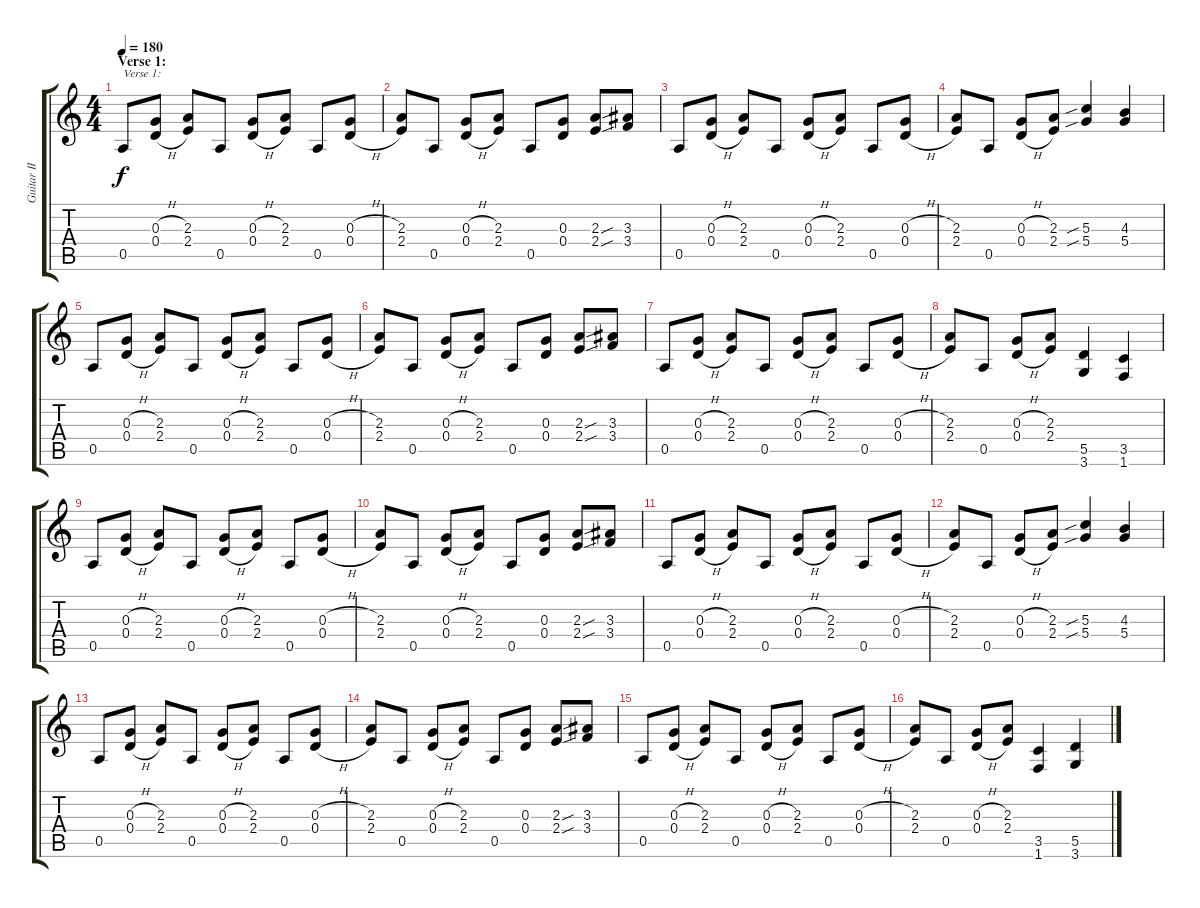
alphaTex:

\track ("Guitar II" "Guitar II") {instrument distortionguitar}
\staff {score tabs}
\tuning (E4 B3 G3 D3 A2 E2) {hide}
\ts (4 4)
\section ("" "Verse 1:")
\tempo 180
\clef g2
\ks c
0.5.8{txt "Verse 1:" dy f} (0.3{h} 0.4{h}).8 (2.3 2.4).8 0.5.8 (0.3{h} 0.4{h}).8 (2.3 2.4).8 0.5.8 (0.3{h} 0.4{h}).8 |
(2.3 2.4).8 0.5.8 (0.3{h} 0.4{h}).8 (2.3 2.4).8 0.5.8 (0.3 0.4).8 (2.3{sou} 2.4{sou}).8 (3.3 3.4).8 |
0.5.8 (0.3{h} 0.4{h}).8 (2.3 2.4).8 0.5.8 (0.3{h} 0.4{h}).8 (2.3 2.4).8 0.5.8 (0.3{h} 0.4{h}).8 |
(2.3 2.4).8 0.5.8 (0.3{h} 0.4{h}).8 (2.3 2.4).8 (5.3{sib} 5.4{sib}).4 (4.3 5.4).4 |
0.5.8 (0.3{h} 0.4{h}).8 (2.3 2.4).8 0.5.8 (0.3{h} 0.4{h}).8 (2.3 2.4).8 0.5.8 (0.3{h} 0.4{h}).8 |
(2.3 2.4).8 0.5.8 (0.3{h} 0.4{h}).8 (2.3 2.4).8 0.5.8 (0.3 0.4).8 (2.3{sou} 2.4{sou}).8 (3.3 3.4).8 |
0.5.8 (0.3{h} 0.4{h}).8 (2.3 2.4).8 0.5.8 (0.3{h} 0.4{h}).8 (2.3 2.4).8 0.5.8 (0.3{h} 0.4{h}).8 |
(2.3 2.4).8 0.5.8 (0.3{h} 0.4{h}).8 (2.3 2.4).8 (5.5 3.6).4 (3.5 1.6).4 |
0.5.8 (0.3{h} 0.4{h}).8 (2.3 2.4).8 0.5.8 (0.3{h} 0.4{h}).8 (2.3 2.4).8 0.5.8 (0.3{h} 0.4{h}).8 |
(2.3 2.4).8 0.5.8 (0.3{h} 0.4{h}).8 (2.3 2.4).8 0.5.8 (0.3 0.4).8 (2.3{sou} 2.4{sou}).8 (3.3 3.4).8 |
0.5.8 (0.3{h} 0.4{h}).8 (2.3 2.4).8 0.5.8 (0.3{h} 0.4{h}).8 (2.3 2.4).8 0.5.8 (0.3{h} 0.4{h}).8 |
(2.3 2.4).8 0.5.8 (0.3{h} 0.4{h}).8 (2.3 2.4).8 (5.3{sib} 5.4{sib}).4 (4.3 5.4).4 |
0.5.8 (0.3{h} 0.4{h}).8 (2.3 2.4).8 0.5.8 (0.3{h} 0.4{h}).8 (2.3 2.4).8 0.5.8 (0.3{h} 0.4{h}).8 |
(2.3 2.4).8 0.5.8 (0.3{h} 0.4{h}).8 (2.3 2.4).8 0.5.8 (0.3 0.4).8 (2.3{sou} 2.4{sou}).8 (3.3 3.4).8 |
0.5.8 (0.3{h} 0.4{h}).8 (2.3 2.4).8 0.5.8 (0.3{h} 0.4{h}).8 (2.3 2.4).8 0.5.8 (0.3{h} 0.4{h}).8 |
(2.3 2.4).8 0.5.8 (0.3{h} 0.4{h}).8 (2.3 2.4).8 (3.5 1.6).4 (5.5 3.6).4
